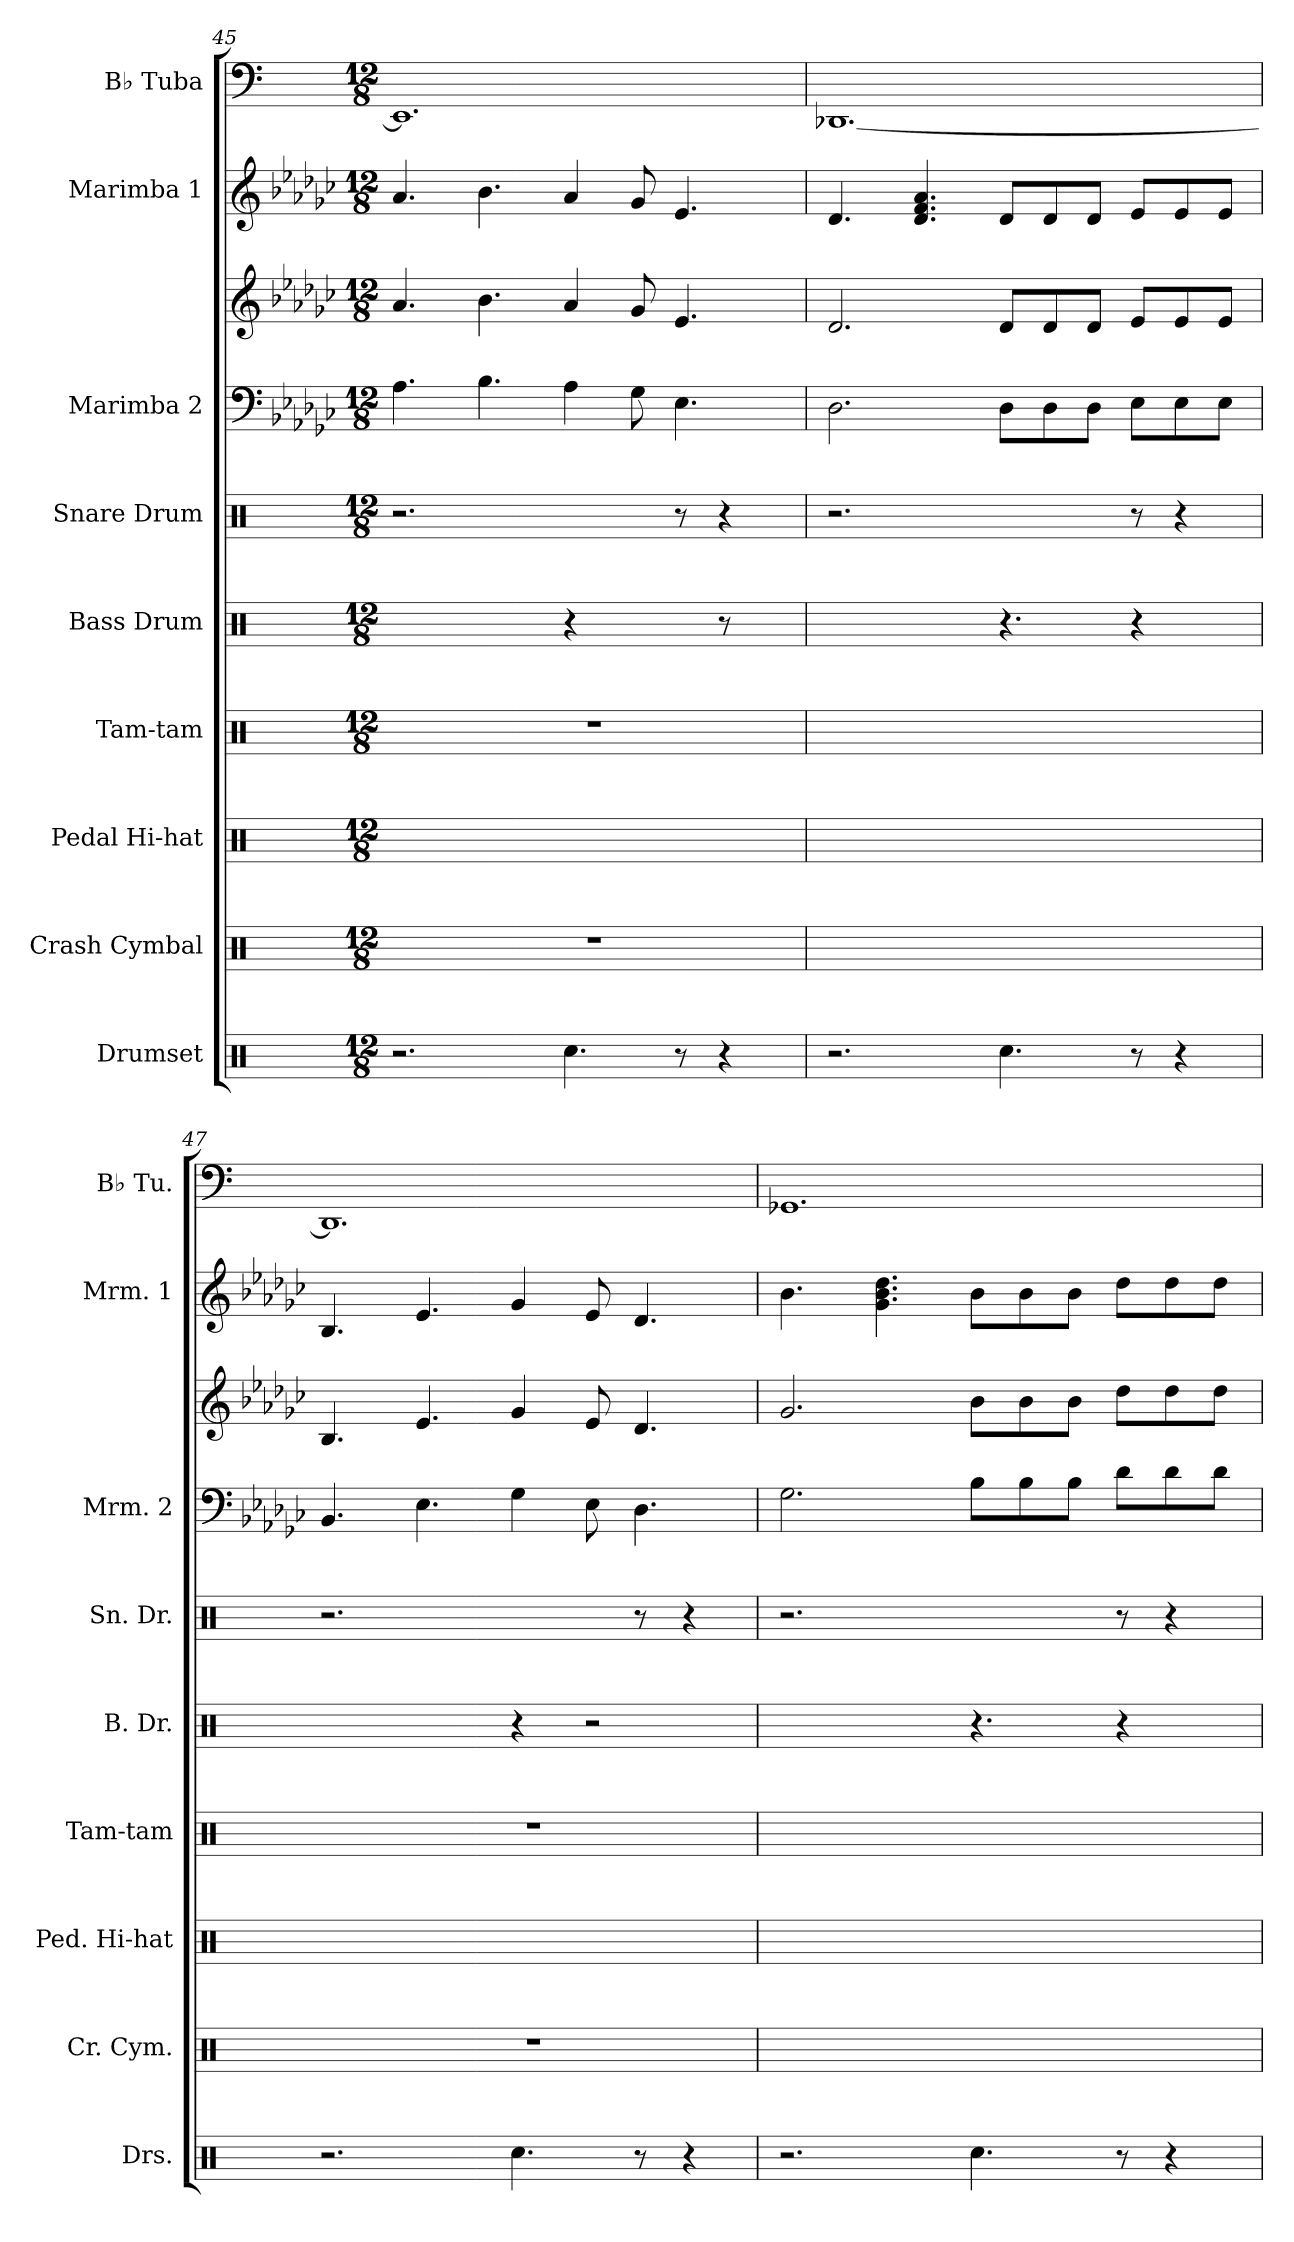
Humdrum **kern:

**kern	**kern	**kern	**kern	**kern	**kern	**kern	**kern	**kern	**kern
*part9	*part8	*part7	*part6	*part5	*part4	*part3	*part3	*part2	*part1
*staff10	*staff9	*staff8	*staff7	*staff6	*staff5	*staff4	*staff3	*staff2	*staff1
*I"Drumset	*I"Crash Cymbal	*I"Pedal Hi-hat	*I"Tam-tam	*I"Bass Drum	*I"Snare Drum	*I"Marimba 2	*	*I"Marimba 1	*I"B♭ Tuba
*I'Drs.	*I'Cr. Cym.	*I'Ped. Hi-hat	*I'Tam-tam	*I'B. Dr.	*I'Sn. Dr.	*I'Mrm. 2	*	*I'Mrm. 1	*I'B♭ Tu.
*clefX	*clefX	*clefX	*clefX	*clefX	*clefX	*clefF4	*clefG2	*clefG2	*clefF4
*k[]	*k[]	*k[]	*k[]	*k[]	*k[]	*k[b-e-a-d-g-c-]	*k[b-e-a-d-g-c-]	*k[b-e-a-d-g-c-]	*k[]
*C:	*C:	*C:	*C:	*C:	*C:	*G-:	*G-:	*G-:	*C:
*M12/8	*M12/8	*M12/8	*M12/8	*M12/8	*M12/8	*M12/8	*M12/8	*M12/8	*M12/8
=45	=45	=45	=45	=45	=45	=45	=45	=45	=45
2.r	1.r	4.R\	1.r	4.R\	2.r	4.A-\	4.a-/	4.a-/	1.EE-]
.	.	4.R\	.	4.R\	.	4.B-\	4.b-\	4.b-\	.
4.Rcc\	.	4.R\	.	4r	4.R\	4A-\	4a-/	4a-/	.
.	.	.	.	4R\	.	8G-\	8g-/	8g-/	.
8r	.	4.R\	.	.	8r	4.E-\	4.e-/	4.e-/	.
4r	.	.	.	8r	4r	.	.	.	.
.	.	.	.	8R\	.	.	.	.	.
=46	=46	=46	=46	=46	=46	=46	=46	=46	=46
2.r	1.R	4.R\	1.R	2.R\	2.r	2.D-\	2.d-/	4.d-/	[1.DD-X
.	.	4.R\	.	.	.	.	.	4.d-/ 4.f/ 4.a-/	.
4.Rcc\	.	4.R\	.	4.r	4.R\	8D-\L	8d-/L	8d-/L	.
.	.	.	.	.	.	8D-\	8d-/	8d-/	.
.	.	.	.	.	.	8D-\J	8d-/J	8d-/J	.
8r	.	4.R\	.	4r	8r	8E-\L	8e-/L	8e-/L	.
4r	.	.	.	.	4r	8E-\	8e-/	8e-/	.
.	.	.	.	8R\	.	8E-\J	8e-/J	8e-/J	.
!!LO:PB:g=z
=47	=47	=47	=47	=47	=47	=47	=47	=47	=47
2.r	1.r	4.R\	1.r	4.R\	2.r	4.BB-/	4.B-/	4.B-/	1.DD-]
.	.	4.R\	.	4.R\	.	4.E-\	4.e-/	4.e-/	.
4.Rcc\	.	4.R\	.	4r	4.R\	4G-\	4g-/	4g-/	.
.	.	.	.	2r	.	8E-\	8e-/	8e-/	.
8r	.	4.R\	.	.	8r	4.D-\	4.d-/	4.d-/	.
4r	.	.	.	.	4r	.	.	.	.
=48	=48	=48	=48	=48	=48	=48	=48	=48	=48
2.r	1.R	4.R\	1.R	2.R\	2.r	2.G-\	2.g-/	4.b-\	1.GG-X
.	.	4.R\	.	.	.	.	.	4.g-\ 4.b-\ 4.dd-\	.
4.Rcc\	.	4.R\	.	4.r	4.R\	8B-\L	8b-\L	8b-\L	.
.	.	.	.	.	.	8B-\	8b-\	8b-\	.
.	.	.	.	.	.	8B-\J	8b-\J	8b-\J	.
8r	.	4.R\	.	4r	8r	8d-\L	8dd-\L	8dd-\L	.
4r	.	.	.	.	4r	8d-\	8dd-\	8dd-\	.
.	.	.	.	8R\	.	8d-\J	8dd-\J	8dd-\J	.
=	=	=	=	=	=	=	=	=	=
*-	*-	*-	*-	*-	*-	*-	*-	*-	*-
